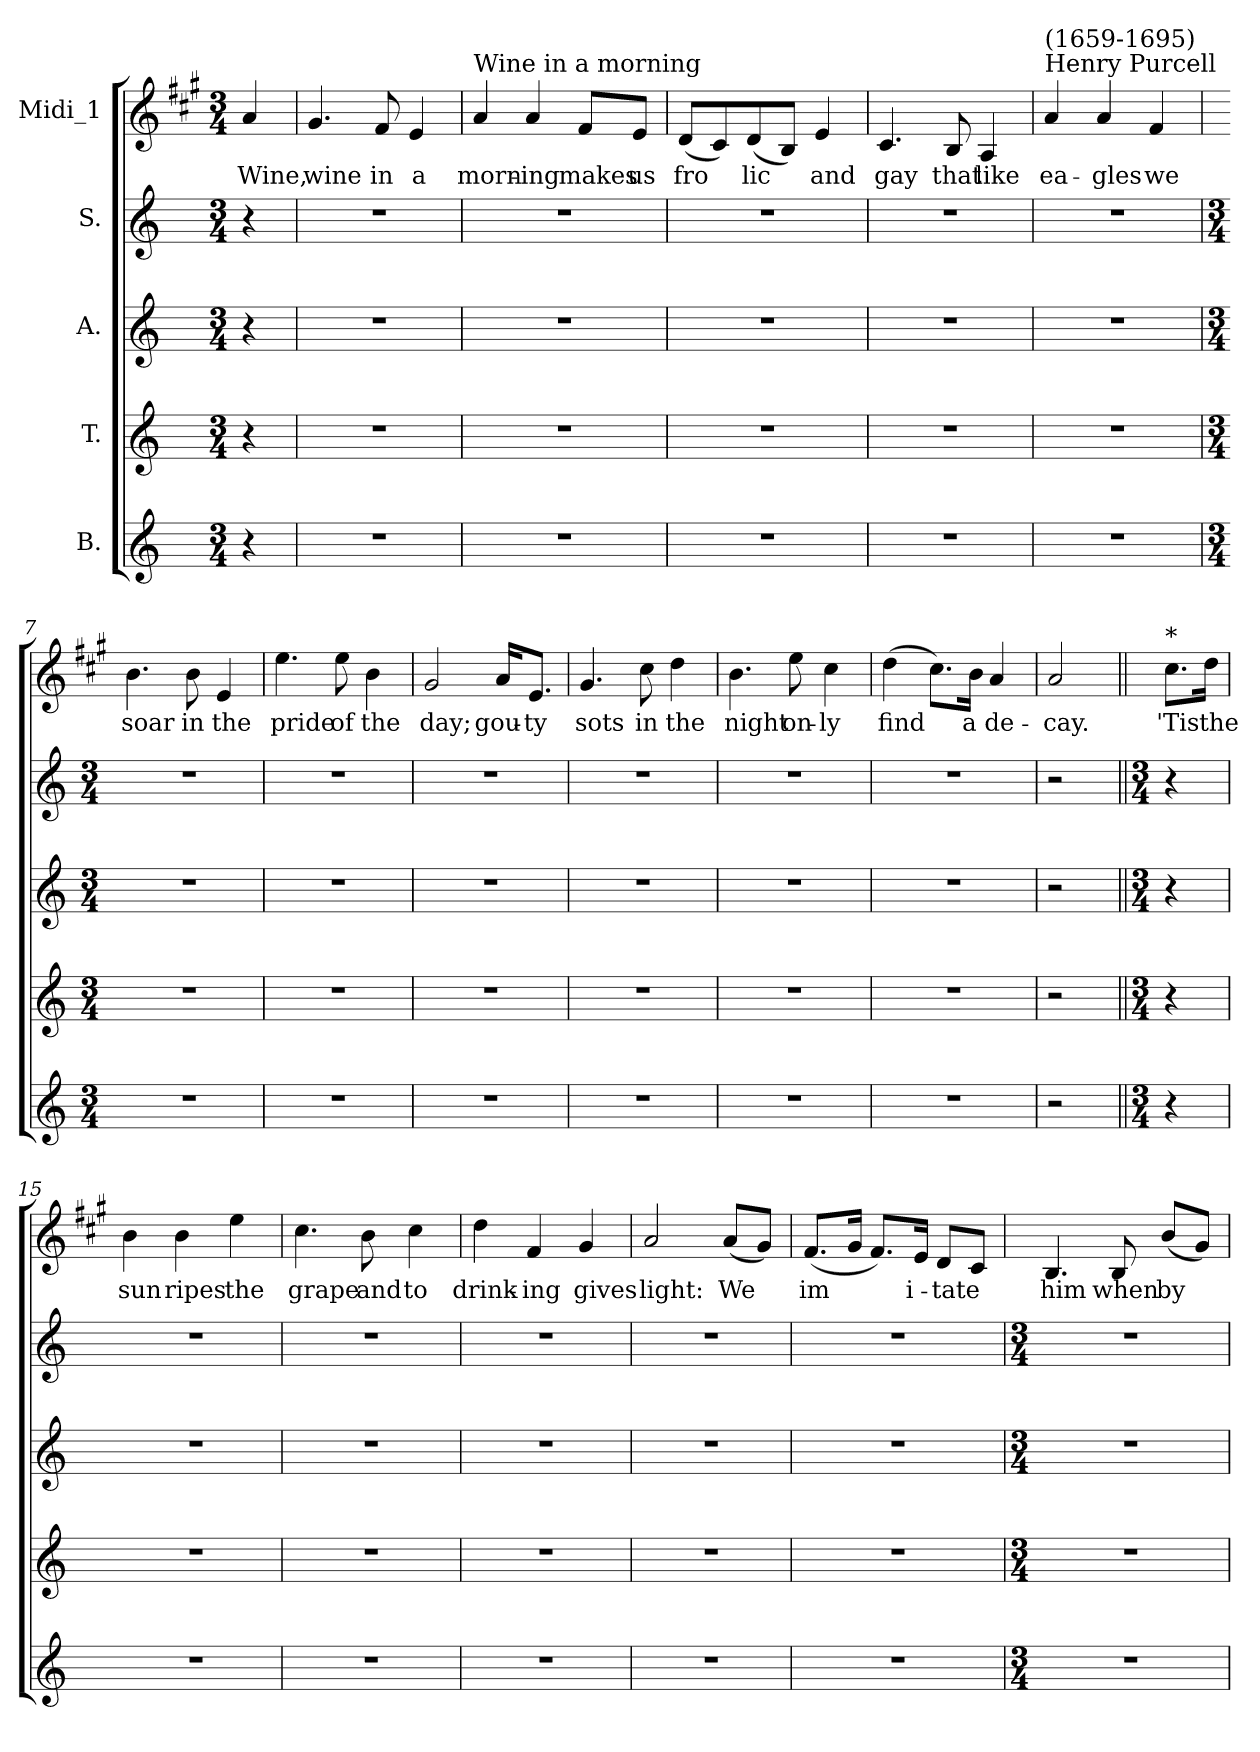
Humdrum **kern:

**kern	**kern	**kern	**kern	**kern	**text
*part5	*part4	*part3	*part2	*part1	*part1
*staff5	*staff4	*staff3	*staff2	*staff1	*staff1
*I"B.	*I"T.	*I"A.	*I"S.	*I"Midi_1	*
*clefG2	*clefG2	*clefG2	*clefG2	*clefG2	*
*k[]	*k[]	*k[]	*k[]	*k[f#c#g#]	*
*	*	*	*	*A:	*
*M3/4	*M3/4	*M3/4	*M3/4	*M3/4	*
*MM120	*MM120	*MM120	*MM120	*MM120	*
=1	=1	=1	=1	=1	=1
!	!	!	!	!	!LO:LY:b
4r	4r	4r	4r	4a/	Wine,
=2	=2	=2	=2	=2	=2
!	!	!	!	!	!LO:LY:b
2.r	2.r	2.r	2.r	4.g#/	wine
!	!	!	!	!	!LO:LY:b
.	.	.	.	8f#/	in
!	!	!	!	!	!LO:LY:b
.	.	.	.	4e/	a
=3	=3	=3	=3	=3	=3
!	!	!	!	!LO:TX:a:t=Wine in a morning	!
!	!	!	!	!	!LO:LY:b
2.r	2.r	2.r	2.r	4a/	morn-
!	!	!	!	!	!LO:LY:b
.	.	.	.	4a/	-ing
!	!	!	!	!	!LO:LY:b
.	.	.	.	8f#/L	makes
!	!	!	!	!	!LO:LY:b
.	.	.	.	8e/J	us
=4	=4	=4	=4	=4	=4
!	!	!	!	!	!LO:LY:b
2.r	2.r	2.r	2.r	(<8d/L	fro
.	.	.	.	8c#/)	.
!	!	!	!	!	!LO:LY:b
.	.	.	.	(<8d/	lic
.	.	.	.	8B/J)	.
!	!	!	!	!	!LO:LY:b
.	.	.	.	4e/	and
=5	=5	=5	=5	=5	=5
!	!	!	!	!	!LO:LY:b
2.r	2.r	2.r	2.r	4.c#/	gay
!	!	!	!	!	!LO:LY:b
.	.	.	.	8B/	that
!	!	!	!	!	!LO:LY:b
.	.	.	.	4A/	like
=6	=6	=6	=6	=6	=6
!	!	!	!	!LO:TX:a:t=Henry Purcell	!
!	!	!	!	!LO:TX:a:t=(1659-1695)	!
!	!	!	!	!	!LO:LY:b
2.r	2.r	2.r	2.r	4a/	ea-
!	!	!	!	!	!LO:LY:b
.	.	.	.	4a/	-gles
!	!	!	!	!	!LO:LY:b
.	.	.	.	4f#/	we
!!LO:LB:g=z
=7	=7	=7	=7	=7	=7
*M3/4	*M3/4	*M3/4	*M3/4	*	*
!	!	!	!	!	!LO:LY:b
2.r	2.r	2.r	2.r	4.b\	soar
!	!	!	!	!	!LO:LY:b
.	.	.	.	8b\	in
!	!	!	!	!	!LO:LY:b
.	.	.	.	4e/	the
=8	=8	=8	=8	=8	=8
!	!	!	!	!	!LO:LY:b
2.r	2.r	2.r	2.r	4.ee\	pride
!	!	!	!	!	!LO:LY:b
.	.	.	.	8ee\	of
!	!	!	!	!	!LO:LY:b
.	.	.	.	4b\	the
=9	=9	=9	=9	=9	=9
!	!	!	!	!	!LO:LY:b
2.r	2.r	2.r	2.r	2g#/	day;
!	!	!	!	!	!LO:LY:b
.	.	.	.	16a/KL	gou-
!	!	!	!	!	!LO:LY:b
.	.	.	.	8.e/J	-ty
=10	=10	=10	=10	=10	=10
!	!	!	!	!	!LO:LY:b
2.r	2.r	2.r	2.r	4.g#/	sots
!	!	!	!	!	!LO:LY:b
.	.	.	.	8cc#\	in
!	!	!	!	!	!LO:LY:b
.	.	.	.	4dd\	the
=11	=11	=11	=11	=11	=11
!	!	!	!	!	!LO:LY:b
2.r	2.r	2.r	2.r	4.b\	night
!	!	!	!	!	!LO:LY:b
.	.	.	.	8ee\	on-
!	!	!	!	!	!LO:LY:b
.	.	.	.	4cc#\	-ly
=12	=12	=12	=12	=12	=12
!	!	!	!	!	!LO:LY:b
2.r	2.r	2.r	2.r	(>4dd\	find
.	.	.	.	8.cc#\L)	.
!	!	!	!	!	!LO:LY:b
.	.	.	.	16b\Jk	a
!	!	!	!	!	!LO:LY:b
.	.	.	.	4a/	de-
=13	=13	=13	=13	=13	=13
!	!	!	!	!	!LO:LY:b
2r	2r	2r	2r	2a/	-cay.
!!LO:PB:g=z
=14||	=14||	=14||	=14||	=14||	=14||
*M3/4	*M3/4	*M3/4	*M3/4	*	*
!	!	!	!	!LO:TX:a:t=*	!
!	!	!	!	!	!LO:LY:b
4r	4r	4r	4r	8.cc#\L	'Tis
!	!	!	!	!	!LO:LY:b
.	.	.	.	16dd\Jk	the
=15	=15	=15	=15	=15	=15
!	!	!	!	!	!LO:LY:b
2.r	2.r	2.r	2.r	4b\	sun
!	!	!	!	!	!LO:LY:b
.	.	.	.	4b\	ripes
!	!	!	!	!	!LO:LY:b
.	.	.	.	4ee\	the
=16	=16	=16	=16	=16	=16
!	!	!	!	!	!LO:LY:b
2.r	2.r	2.r	2.r	4.cc#\	grape
!	!	!	!	!	!LO:LY:b
.	.	.	.	8b\	and
!	!	!	!	!	!LO:LY:b
.	.	.	.	4cc#\	to
=17	=17	=17	=17	=17	=17
!	!	!	!	!	!LO:LY:b
2.r	2.r	2.r	2.r	4dd\	drink-
!	!	!	!	!	!LO:LY:b
.	.	.	.	4f#/	-ing
!	!	!	!	!	!LO:LY:b
.	.	.	.	4g#/	gives
=18	=18	=18	=18	=18	=18
!	!	!	!	!	!LO:LY:b
2.r	2.r	2.r	2.r	2a/	light:
!	!	!	!	!	!LO:LY:b
.	.	.	.	(<8a/L	We
.	.	.	.	8g#/J)	.
=19	=19	=19	=19	=19	=19
!	!	!	!	!	!LO:LY:b
2.r	2.r	2.r	2.r	(<8.f#/L	im
.	.	.	.	16g#/Jk	.
.	.	.	.	8.f#/L)	.
!	!	!	!	!	!LO:LY:b
.	.	.	.	16e/Jk	i-
!	!	!	!	!	!LO:LY:b
.	.	.	.	8d/L	-tate
.	.	.	.	8c#/J	.
!!LO:LB:g=z
=20	=20	=20	=20	=20	=20
*M3/4	*M3/4	*M3/4	*M3/4	*	*
!	!	!	!	!	!LO:LY:b
2.r	2.r	2.r	2.r	4.B/	him
!	!	!	!	!	!LO:LY:b
.	.	.	.	8B/	when
!	!	!	!	!	!LO:LY:b
.	.	.	.	(<8b/L	by
.	.	.	.	8g#/J)	.
=	=	=	=	=	=
*-	*-	*-	*-	*-	*-
